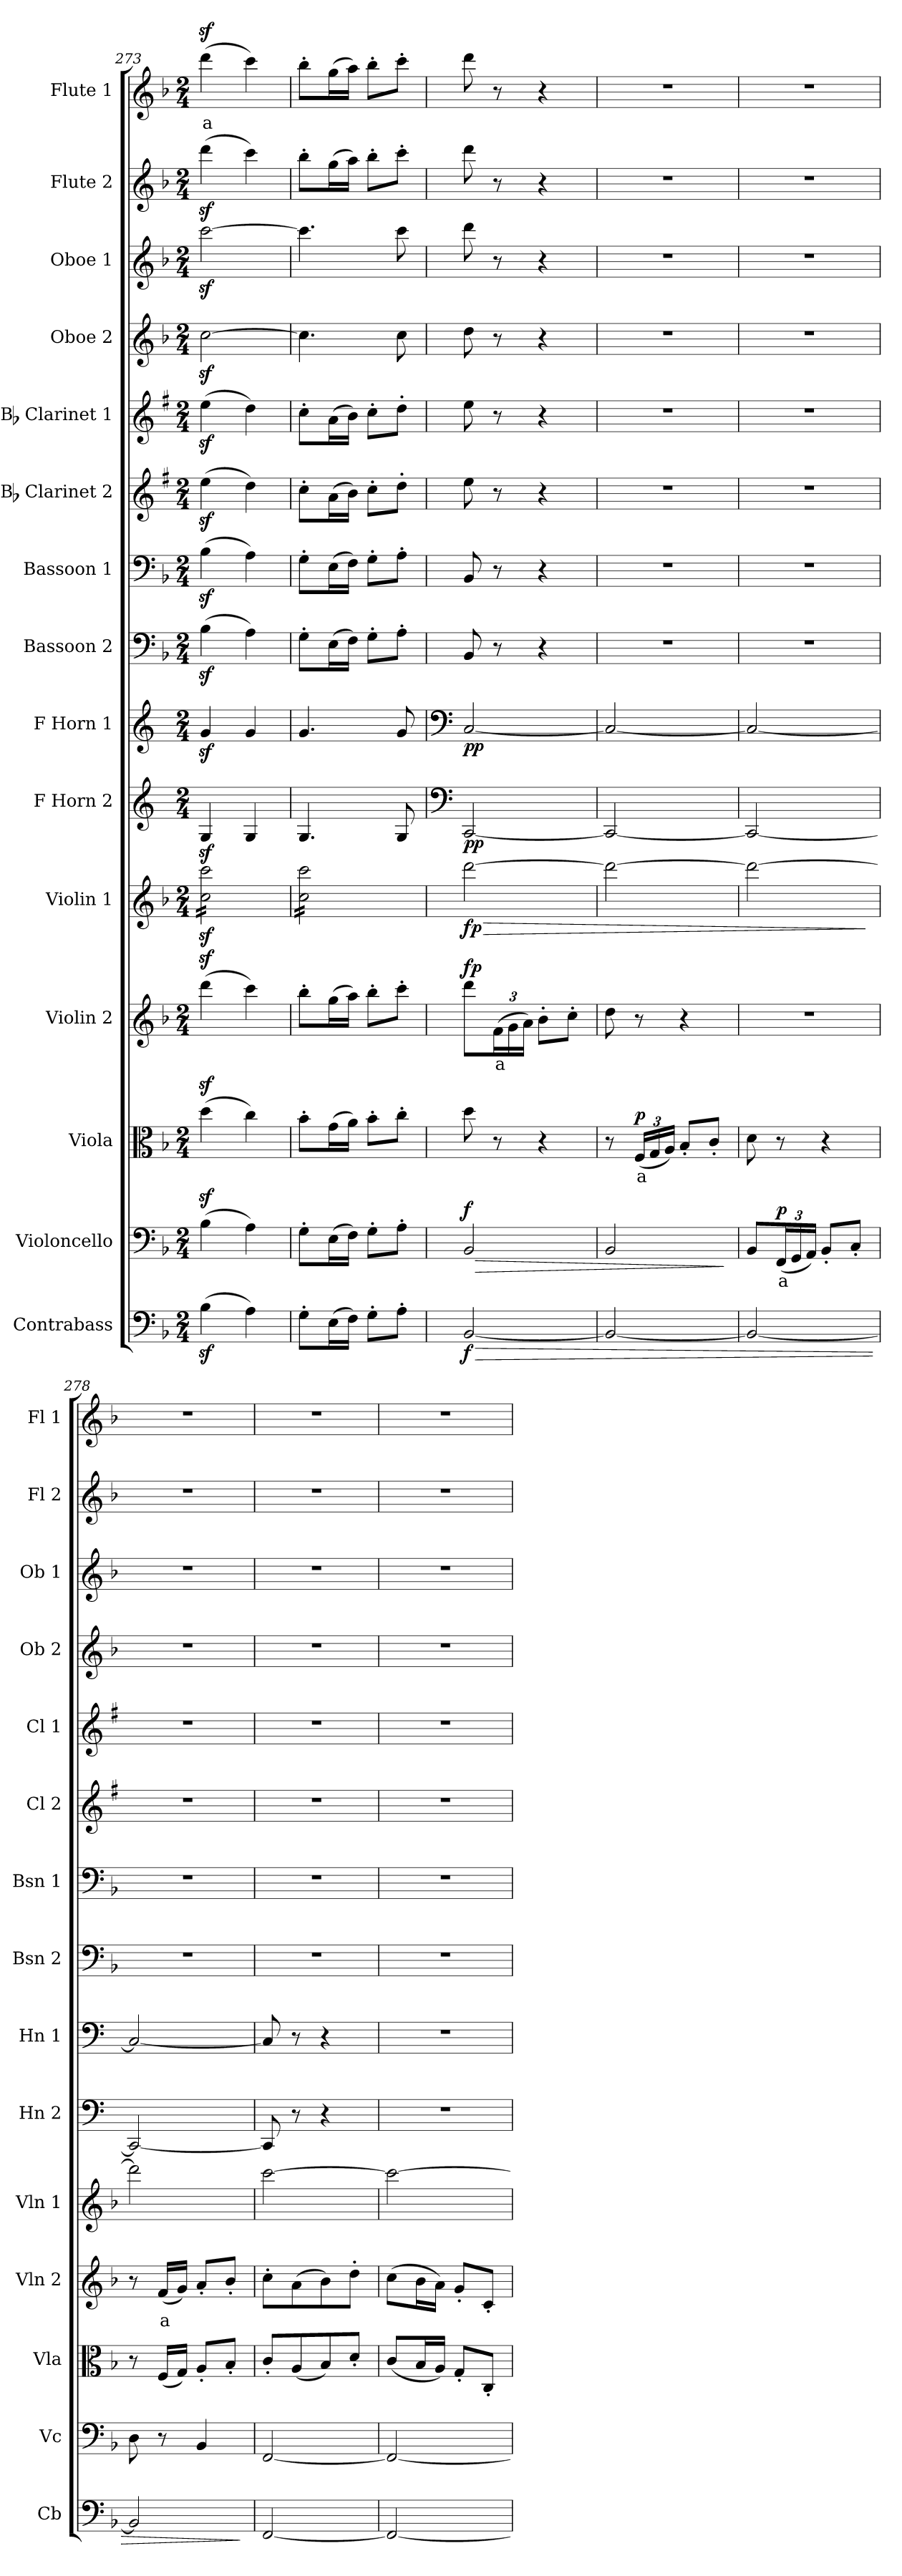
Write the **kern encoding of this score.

**kern	**dynam	**kern	**text	**dynam	**kern	**text	**dynam	**kern	**text	**dynam	**kern	**dynam	**kern	**dynam	**kern	**dynam	**kern	**kern	**kern	**kern	**kern	**kern	**kern	**kern	**text
*part15	*part15	*part14	*part14	*part14	*part13	*part13	*part13	*part12	*part12	*part12	*part11	*part11	*part10	*part10	*part9	*part9	*part8	*part7	*part6	*part5	*part4	*part3	*part2	*part1	*part1
*staff15	*staff15	*staff14	*staff14	*staff14	*staff13	*staff13	*staff13	*staff12	*staff12	*staff12	*staff11	*staff11	*staff10	*staff10	*staff9	*staff9	*staff8	*staff7	*staff6	*staff5	*staff4	*staff3	*staff2	*staff1	*staff1
*I"Contrabass	*	*I"Violoncello	*	*	*I"Viola	*	*	*I"Violin 2	*	*	*I"Violin 1	*	*I"F Horn 2	*	*I"F Horn 1	*	*I"Bassoon 2	*I"Bassoon 1	*I"Bb Clarinet 2	*I"Bb Clarinet 1	*I"Oboe 2	*I"Oboe 1	*I"Flute 2	*I"Flute 1	*
*I'Cb	*	*I'Vc	*	*	*I'Vla	*	*	*I'Vln 2	*	*	*I'Vln 1	*	*I'Hn 2	*	*I'Hn 1	*	*I'Bsn 2	*I'Bsn 1	*I'Cl 2	*I'Cl 1	*I'Ob 2	*I'Ob 1	*I'Fl 2	*I'Fl 1	*
*clefF4	*	*clefF4	*	*	*clefC3	*	*	*clefG2	*	*	*clefG2	*	*clefG2	*	*clefG2	*	*clefF4	*clefF4	*clefG2	*clefG2	*clefG2	*clefG2	*clefG2	*clefG2	*
*ITrd7c12	*	*	*	*	*	*	*	*	*	*	*	*	*ITrd4c7	*	*ITrd4c7	*	*	*	*ITrd1c2	*ITrd1c2	*	*	*	*	*
*k[b-]	*	*k[b-]	*	*	*k[b-]	*	*	*k[b-]	*	*	*k[b-]	*	*k[b-]	*	*k[b-]	*	*k[b-]	*k[b-]	*k[b-]	*k[b-]	*k[b-]	*k[b-]	*k[b-]	*k[b-]	*
*M2/4	*	*M2/4	*	*	*M2/4	*	*	*M2/4	*	*	*M2/4	*	*M2/4	*	*M2/4	*	*M2/4	*M2/4	*M2/4	*M2/4	*M2/4	*M2/4	*M2/4	*M2/4	*
=273	=273	=273	=273	=273	=273	=273	=273	=273	=273	=273	=273	=273	=273	=273	=273	=273	=273	=273	=273	=273	=273	=273	=273	=273	=273
!	!	!	!	!	!	!	!	!	!	!	!	!	!	!	!	!	!	!	!	!	!	!	!	!	!LO:LY:b:color=#FF0000
*	*	*	*	*	*	*	*	*	*	*	*tremolo	*	*	*	*	*	*	*	*	*	*	*	*	*	*
(4BB-z<\	.	(4B-z<\	.	.	(4ddz<\	.	.	(4dddz<\	.	.	16cc\z< 16ccc\z<LL	.	4Cz</	.	4cz</	.	(4B-z<\	(4B-z<\	(4ddz<\	(4ddz<\	[2ccz<\	[2cccz<\	(4dddz<\	(4dddz<\	a
.	.	.	.	.	.	.	.	.	.	.	16cc\z< 16ccc\z<	.	.	.	.	.	.	.	.	.	.	.	.	.	.
.	.	.	.	.	.	.	.	.	.	.	16cc\z< 16ccc\z<	.	.	.	.	.	.	.	.	.	.	.	.	.	.
.	.	.	.	.	.	.	.	.	.	.	16cc\z< 16ccc\z<	.	.	.	.	.	.	.	.	.	.	.	.	.	.
4AA\)	.	4A\)	.	.	4cc\)	.	.	4ccc\)	.	.	16cc\z< 16ccc\z<	.	4C/	.	4c/	.	4A\)	4A\)	4cc\)	4cc\)	.	.	4ccc\)	4ccc\)	.
.	.	.	.	.	.	.	.	.	.	.	16cc\z< 16ccc\z<	.	.	.	.	.	.	.	.	.	.	.	.	.	.
.	.	.	.	.	.	.	.	.	.	.	16cc\z< 16ccc\z<	.	.	.	.	.	.	.	.	.	.	.	.	.	.
.	.	.	.	.	.	.	.	.	.	.	16cc\z< 16ccc\z<JJ	.	.	.	.	.	.	.	.	.	.	.	.	.	.
=274	=274	=274	=274	=274	=274	=274	=274	=274	=274	=274	=274	=274	=274	=274	=274	=274	=274	=274	=274	=274	=274	=274	=274	=274	=274
8GG'\L	.	8G'\L	.	.	8b-'\L	.	.	8bb-'\L	.	.	16cc\ 16ccc\LL	.	4.C/	.	4.c/	.	8G'\L	8G'\L	8b-'\L	8b-'\L	4.cc\]	4.ccc\]	8bb-'\L	8bb-'\L	.
.	.	.	.	.	.	.	.	.	.	.	16cc\ 16ccc\	.	.	.	.	.	.	.	.	.	.	.	.	.	.
(16EE\L	.	(16E\L	.	.	(16g\L	.	.	(16gg\L	.	.	16cc\ 16ccc\	.	.	.	.	.	(16E\L	(16E\L	(16g\L	(16g\L	.	.	(16gg\L	(16gg\L	.
16FF\JJ)	.	16F\JJ)	.	.	16a\JJ)	.	.	16aa\JJ)	.	.	16cc\ 16ccc\	.	.	.	.	.	16F\JJ)	16F\JJ)	16a\JJ)	16a\JJ)	.	.	16aa\JJ)	16aa\JJ)	.
8GG'\L	.	8G'\L	.	.	8b-'\L	.	.	8bb-'\L	.	.	16cc\ 16ccc\	.	.	.	.	.	8G'\L	8G'\L	8b-'\L	8b-'\L	.	.	8bb-'\L	8bb-'\L	.
.	.	.	.	.	.	.	.	.	.	.	16cc\ 16ccc\	.	.	.	.	.	.	.	.	.	.	.	.	.	.
8AA'\J	.	8A'\J	.	.	8cc'\J	.	.	8ccc'\J	.	.	16cc\ 16ccc\	.	8C/	.	8c/	.	8A'\J	8A'\J	8cc'\J	8cc'\J	8cc\	8ccc\	8ccc'\J	8ccc'\J	.
.	.	.	.	.	.	.	.	.	.	.	16cc\ 16ccc\JJ	.	.	.	.	.	.	.	.	.	.	.	.	.	.
*	*	*	*	*	*	*	*	*	*	*	*Xtremolo	*	*	*	*	*	*	*	*	*	*	*	*	*	*
=275	=275	=275	=275	=275	=275	=275	=275	=275	=275	=275	=275	=275	=275	=275	=275	=275	=275	=275	=275	=275	=275	=275	=275	=275	=275
*	*	*	*	*	*	*	*	*	*	*	*	*	*clefF4	*	*clefF4	*	*	*	*	*	*	*	*	*	*
!	!LO:HP:b	!	!	!LO:HP:b	!	!	!	!	!	!	!	!LO:HP:b	!	!	!	!	!	!	!	!	!	!	!	!	!
!	!LO:DY:n=1:b	!	!	!LO:DY:n=1:b	!	!	!	!	!	!LO:DY:b	!	!LO:DY:n=1:b	!	!LO:DY:b	!	!LO:DY:b	!	!	!	!	!	!	!	!	!
[2BBB-/	> f	2BB-/	.	> f	8dd\	.	.	8ddd\L	.	fp	[2ddd\	> fp	[2FFF/	pp	[2FF/	pp	8BB-/	8BB-/	8dd\	8dd\	8dd\	8ddd\	8ddd\	8ddd\	.
*	*	*	*	*	*	*	*	*Xbrackettup	*	*	*	*	*	*	*	*	*	*	*	*	*	*	*	*	*
!	!	!	!	!	!	!	!	!	!LO:LY:b:color=#FF0000	!	!	!	!	!	!	!	!	!	!	!	!	!	!	!	!
.	.	.	.	.	8r	.	.	(24f\L	a	.	.	.	.	.	.	.	8r	8r	8r	8r	8r	8r	8r	8r	.
.	.	.	.	.	.	.	.	24g\	.	.	.	.	.	.	.	.	.	.	.	.	.	.	.	.	.
.	.	.	.	.	.	.	.	24a\JJ)	.	.	.	.	.	.	.	.	.	.	.	.	.	.	.	.	.
.	.	.	.	.	4r	.	.	8b-'\L	.	.	.	.	.	.	.	.	4r	4r	4r	4r	4r	4r	4r	4r	.
.	.	.	.	.	.	.	.	8cc'\J	.	.	.	.	.	.	.	.	.	.	.	.	.	.	.	.	.
!!LO:PB:g=z
=276	=276	=276	=276	=276	=276	=276	=276	=276	=276	=276	=276	=276	=276	=276	=276	=276	=276	=276	=276	=276	=276	=276	=276	=276	=276
2BBB-/_	.	2BB-/	.	.	8r	.	.	8dd\	.	.	2ddd\_	.	2FFF/_	.	2FF/_	.	2r	2r	2r	2r	2r	2r	2r	2r	.
*	*	*	*	*	*Xbrackettup	*	*	*	*	*	*	*	*	*	*	*	*	*	*	*	*	*	*	*	*
!	!	!	!	!	!	!LO:LY:b:color=#FF0000	!LO:DY:b	!	!	!	!	!	!	!	!	!	!	!	!	!	!	!	!	!	!
.	.	.	.	.	(24F/LL	a	p	8r	.	.	.	.	.	.	.	.	.	.	.	.	.	.	.	.	.
.	.	.	.	.	24G/	.	.	.	.	.	.	.	.	.	.	.	.	.	.	.	.	.	.	.	.
.	.	.	.	.	24A/JJ)	.	.	.	.	.	.	.	.	.	.	.	.	.	.	.	.	.	.	.	.
.	.	.	.	.	8B-'/L	.	.	4r	.	.	.	.	.	.	.	.	.	.	.	.	.	.	.	.	.
.	.	.	.	.	8c'/J	.	.	.	.	.	.	.	.	.	.	.	.	.	.	.	.	.	.	.	.
.	.	.	.	]	.	.	.	.	.	.	.	.	.	.	.	.	.	.	.	.	.	.	.	.	.
=277	=277	=277	=277	=277	=277	=277	=277	=277	=277	=277	=277	=277	=277	=277	=277	=277	=277	=277	=277	=277	=277	=277	=277	=277	=277
2BBB-/_	.	8BB-/L	.	.	8d\	.	.	2r	.	.	2ddd\_	.	2FFF/_	.	2FF/_	.	2r	2r	2r	2r	2r	2r	2r	2r	.
*	*	*Xbrackettup	*	*	*	*	*	*	*	*	*	*	*	*	*	*	*	*	*	*	*	*	*	*	*
!	!	!	!LO:LY:b:color=#FF0000	!LO:DY:b	!	!	!	!	!	!	!	!	!	!	!	!	!	!	!	!	!	!	!	!	!
.	.	(24FF/L	a	p	8r	.	.	.	.	.	.	.	.	.	.	.	.	.	.	.	.	.	.	.	.
.	.	24GG/	.	.	.	.	.	.	.	.	.	.	.	.	.	.	.	.	.	.	.	.	.	.	.
.	.	24AA/JJ)	.	.	.	.	.	.	.	.	.	.	.	.	.	.	.	.	.	.	.	.	.	.	.
.	.	8BB-'/L	.	.	4r	.	.	.	.	.	.	.	.	.	.	.	.	.	.	.	.	.	.	.	.
.	.	8C'/J	.	.	.	.	.	.	.	.	.	.	.	.	.	.	.	.	.	.	.	.	.	.	.
.	.	.	.	.	.	.	.	.	.	.	.	]	.	.	.	.	.	.	.	.	.	.	.	.	.
=278	=278	=278	=278	=278	=278	=278	=278	=278	=278	=278	=278	=278	=278	=278	=278	=278	=278	=278	=278	=278	=278	=278	=278	=278	=278
2BBB-/]	.	8D\	.	.	8r	.	.	8r	.	.	2ddd\]	.	2FFF/_	.	2FF/_	.	2r	2r	2r	2r	2r	2r	2r	2r	.
!	!	!	!	!	!	!	!	!	!LO:LY:b:color=#FF0000	!	!	!	!	!	!	!	!	!	!	!	!	!	!	!	!
.	.	8r	.	.	(16F/LL	.	.	(16f/LL	a	.	.	.	.	.	.	.	.	.	.	.	.	.	.	.	.
.	.	.	.	.	16G/JJ)	.	.	16g/JJ)	.	.	.	.	.	.	.	.	.	.	.	.	.	.	.	.	.
.	.	4BB-/	.	.	8A'/L	.	.	8a'/L	.	.	.	.	.	.	.	.	.	.	.	.	.	.	.	.	.
.	.	.	.	.	8B-'/J	.	.	8b-'/J	.	.	.	.	.	.	.	.	.	.	.	.	.	.	.	.	.
.	]	.	.	.	.	.	.	.	.	.	.	.	.	.	.	.	.	.	.	.	.	.	.	.	.
=279	=279	=279	=279	=279	=279	=279	=279	=279	=279	=279	=279	=279	=279	=279	=279	=279	=279	=279	=279	=279	=279	=279	=279	=279	=279
[2FFF/	.	[2FF/	.	.	8c'/L	.	.	8cc'\L	.	.	[2ccc\	.	8FFF/]	.	8FF/]	.	2r	2r	2r	2r	2r	2r	2r	2r	.
.	.	.	.	.	(8A/	.	.	(8a\	.	.	.	.	8r	.	8r	.	.	.	.	.	.	.	.	.	.
.	.	.	.	.	8B-/)	.	.	8b-\)	.	.	.	.	4r	.	4r	.	.	.	.	.	.	.	.	.	.
.	.	.	.	.	8d'/J	.	.	8dd'\J	.	.	.	.	.	.	.	.	.	.	.	.	.	.	.	.	.
=280	=280	=280	=280	=280	=280	=280	=280	=280	=280	=280	=280	=280	=280	=280	=280	=280	=280	=280	=280	=280	=280	=280	=280	=280	=280
2FFF/_	.	2FF/_	.	.	(8c/L	.	.	(8cc\L	.	.	2ccc\_	.	2r	.	2r	.	2r	2r	2r	2r	2r	2r	2r	2r	.
.	.	.	.	.	16B-/L	.	.	16b-\L	.	.	.	.	.	.	.	.	.	.	.	.	.	.	.	.	.
.	.	.	.	.	16A/JJ)	.	.	16a\JJ)	.	.	.	.	.	.	.	.	.	.	.	.	.	.	.	.	.
.	.	.	.	.	8G'/L	.	.	8g'/L	.	.	.	.	.	.	.	.	.	.	.	.	.	.	.	.	.
.	.	.	.	.	8C'/J	.	.	8c'/J	.	.	.	.	.	.	.	.	.	.	.	.	.	.	.	.	.
=	=	=	=	=	=	=	=	=	=	=	=	=	=	=	=	=	=	=	=	=	=	=	=	=	=
*-	*-	*-	*-	*-	*-	*-	*-	*-	*-	*-	*-	*-	*-	*-	*-	*-	*-	*-	*-	*-	*-	*-	*-	*-	*-
